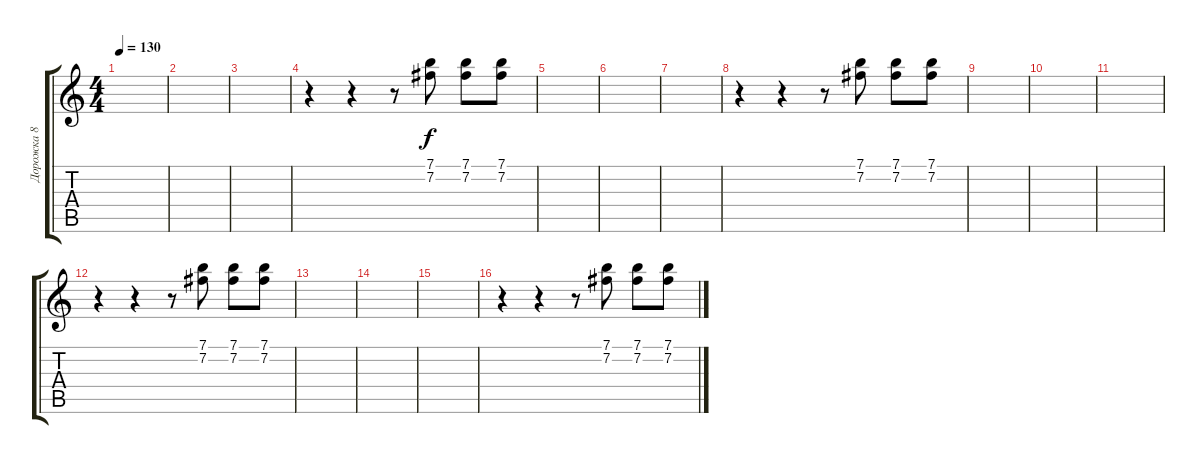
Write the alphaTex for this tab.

\track ("Дорожка 8" "Дорожка 8") {instrument distortionguitar}
\staff {score tabs}
\tuning (E4 B3 G3 D3 A2 E2) {hide}
\ts (4 4)
\tempo 130
\clef g2
\ks c
|
|
|
r.4 r.4 r.8 (7.1 7.2).8 (7.1 7.2).8 (7.1 7.2).8 |
|
|
|
r.4 r.4 r.8 (7.1 7.2).8 (7.1 7.2).8 (7.1 7.2).8 |
|
|
|
r.4 r.4 r.8 (7.1 7.2).8 (7.1 7.2).8 (7.1 7.2).8 |
|
|
|
r.4 r.4 r.8 (7.1 7.2).8 (7.1 7.2).8 (7.1 7.2).8
